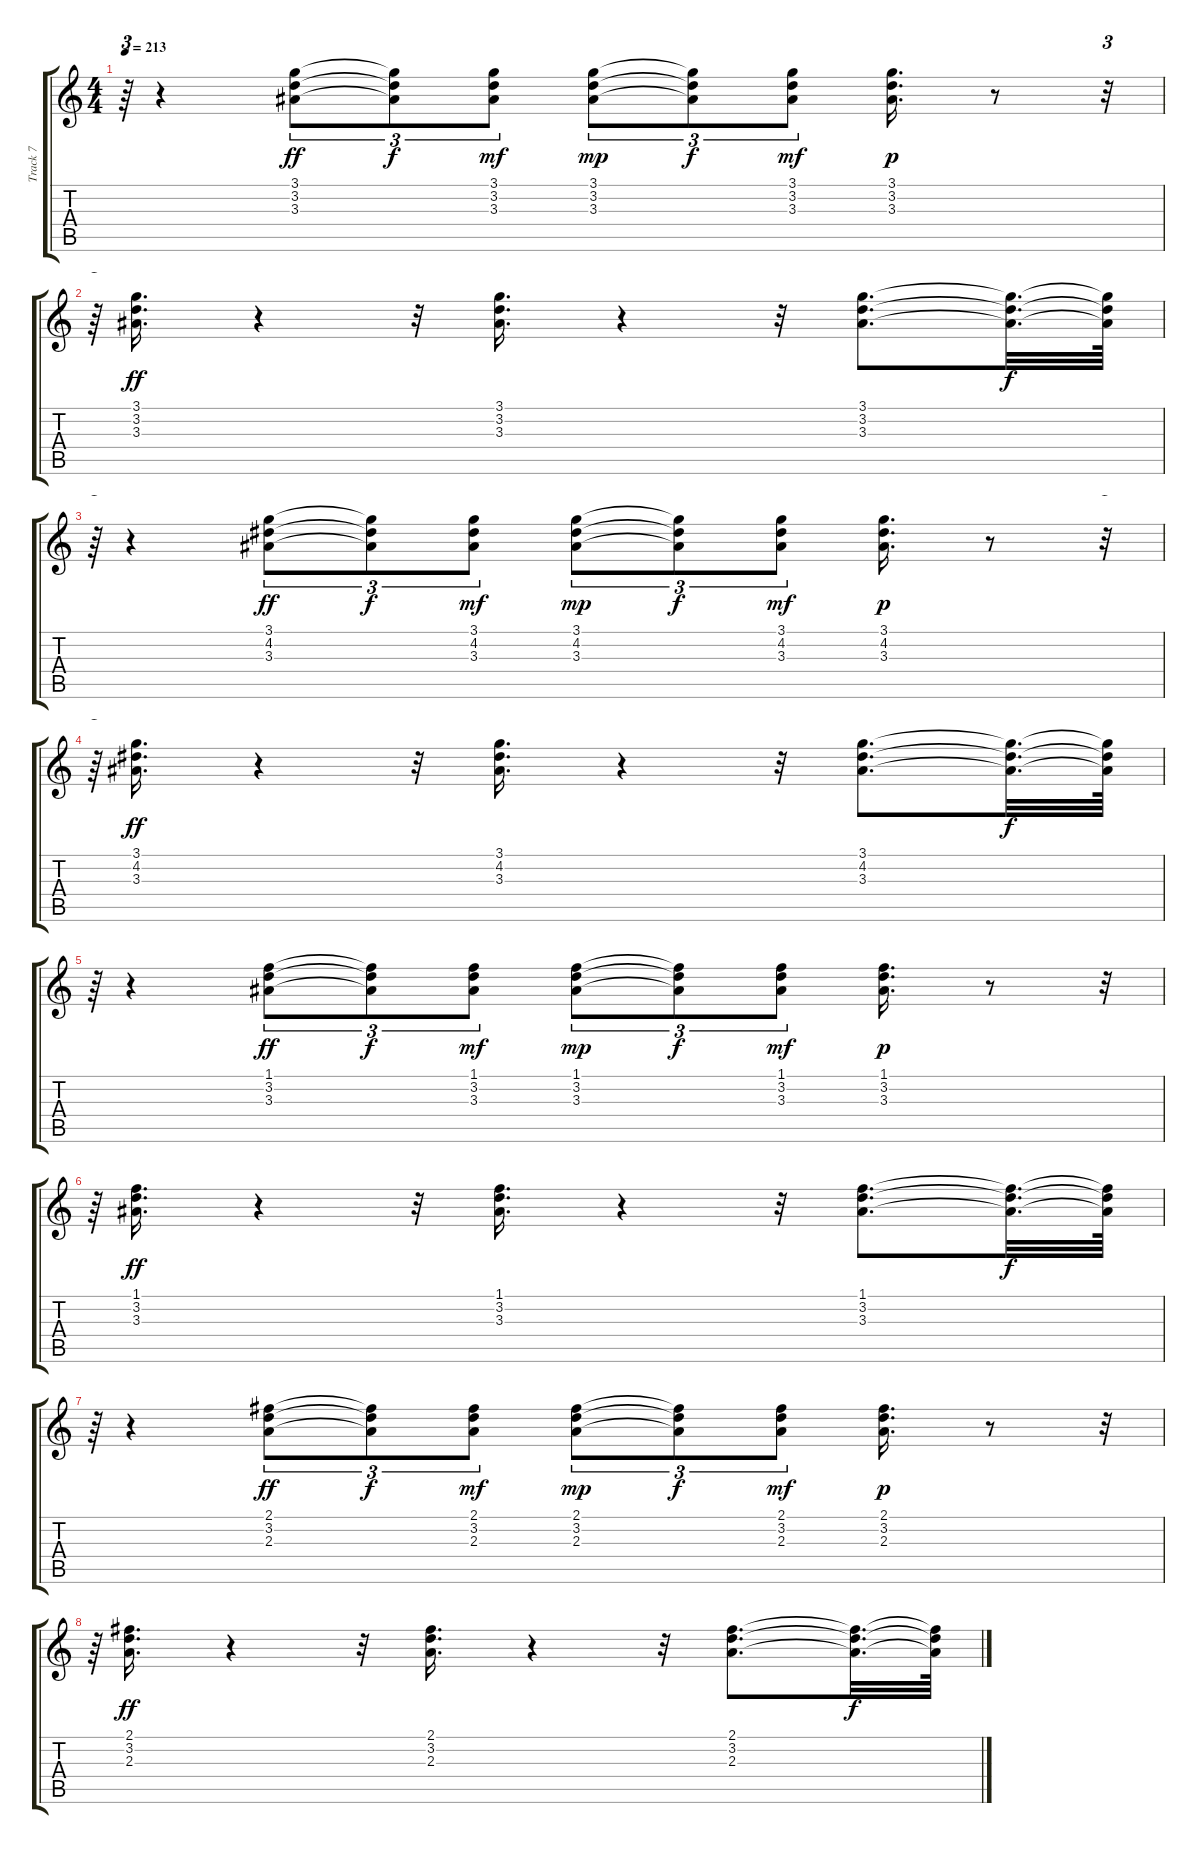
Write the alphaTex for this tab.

\track ("Track 7" "Track 7") {instrument electricguitarjazz}
\staff {score tabs}
\tuning (E4 B3 G3 D3 A2 E2) {hide}
\ts (4 4)
\tempo 213
\clef g2
\ks c
r.64{tu (3 2) dy f} r.4 (3.1 3.2 3.3).8{tu (3 2) dy ff} (3.1{t} 3.2{t} 3.3{t}).8{tu (3 2) dy f} (3.1 3.2 3.3).8{tu (3 2) dy mf} (3.1 3.2 3.3).8{tu (3 2) dy mp} (3.1{t} 3.2{t} 3.3{t}).8{tu (3 2) dy f} (3.1 3.2 3.3).8{tu (3 2) dy mf} (3.1 3.2 3.3).16{d dy p} r.8 r.32{tu (3 2)} |
r.64{tu (3 2)} (3.1 3.2 3.3).16{d dy ff} r.4 r.32 (3.1 3.2 3.3).16{d} r.4 r.32 (3.1 3.2 3.3).8{d} (3.1{t} 3.2{t} 3.3{t}).32{d dy f} (3.1{t} 3.2{t} 3.3{t}).64 |
r.64{tu (3 2)} r.4 (3.1 4.2 3.3).8{tu (3 2) dy ff} (3.1{t} 4.2{t} 3.3{t}).8{tu (3 2) dy f} (3.1 4.2 3.3).8{tu (3 2) dy mf} (3.1 4.2 3.3).8{tu (3 2) dy mp} (3.1{t} 4.2{t} 3.3{t}).8{tu (3 2) dy f} (3.1 4.2 3.3).8{tu (3 2) dy mf} (3.1 4.2 3.3).16{d dy p} r.8 r.32{tu (3 2)} |
r.64{tu (3 2)} (3.1 4.2 3.3).16{d dy ff} r.4 r.32 (3.1 4.2 3.3).16{d} r.4 r.32 (3.1 4.2 3.3).8{d} (3.1{t} 4.2{t} 3.3{t}).32{d dy f} (3.1{t} 4.2{t} 3.3{t}).64 |
r.64{tu (3 2)} r.4 (1.1 3.2 3.3).8{tu (3 2) dy ff} (1.1{t} 3.2{t} 3.3{t}).8{tu (3 2) dy f} (1.1 3.2 3.3).8{tu (3 2) dy mf} (1.1 3.2 3.3).8{tu (3 2) dy mp} (1.1{t} 3.2{t} 3.3{t}).8{tu (3 2) dy f} (1.1 3.2 3.3).8{tu (3 2) dy mf} (1.1 3.2 3.3).16{d dy p} r.8 r.32{tu (3 2)} |
r.64{tu (3 2)} (1.1 3.2 3.3).16{d dy ff} r.4 r.32 (1.1 3.2 3.3).16{d} r.4 r.32 (1.1 3.2 3.3).8{d} (1.1{t} 3.2{t} 3.3{t}).32{d dy f} (1.1{t} 3.2{t} 3.3{t}).64 |
r.64{tu (3 2)} r.4 (2.1 3.2 2.3).8{tu (3 2) dy ff} (2.1{t} 3.2{t} 2.3{t}).8{tu (3 2) dy f} (2.1 3.2 2.3).8{tu (3 2) dy mf} (2.1 3.2 2.3).8{tu (3 2) dy mp} (2.1{t} 3.2{t} 2.3{t}).8{tu (3 2) dy f} (2.1 3.2 2.3).8{tu (3 2) dy mf} (2.1 3.2 2.3).16{d dy p} r.8 r.32{tu (3 2)} |
r.64{tu (3 2)} (2.1 3.2 2.3).16{d dy ff} r.4 r.32 (2.1 3.2 2.3).16{d} r.4 r.32 (2.1 3.2 2.3).8{d} (2.1{t} 3.2{t} 2.3{t}).32{d dy f} (2.1{t} 3.2{t} 2.3{t}).64
